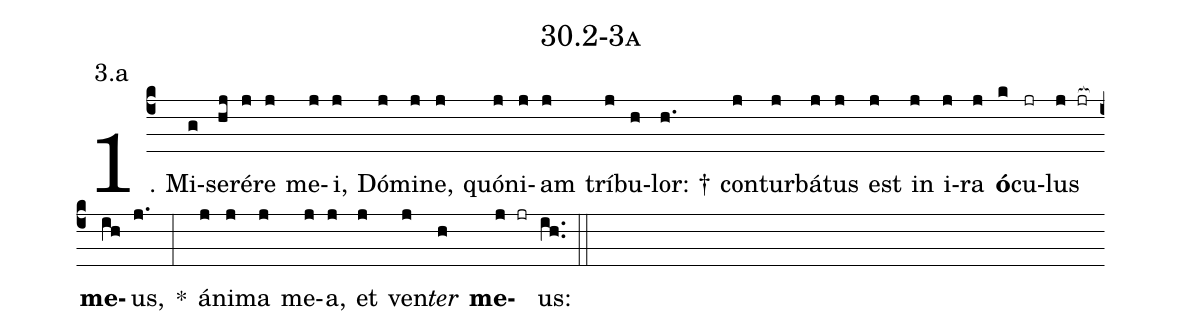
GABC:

name: 30.2-3a;
annotation: 3.a;
%%
(c4)1. Mi(g)se(hj)ré(j)re(j) me(j)i,(j) Dó(j)mi(j)ne,(j) quón(j)i(j)am(j) trí(j)bu(h)lor: †(h.) con(j)tur(j)bá(j)tus(j) est(j) in(j) i(j)ra(j) <b>ó</b>(k)cu(jr)lus(j jr[ocb:1{]) <b>me</b>(ih[ocb:0}])us,(j.) *(:) á(j)ni(j)ma(j) me(j)a,(j) et(j) ven(j)<i>ter</i>(h) <b>me</b>(j jr)us:(ih..) (::)
